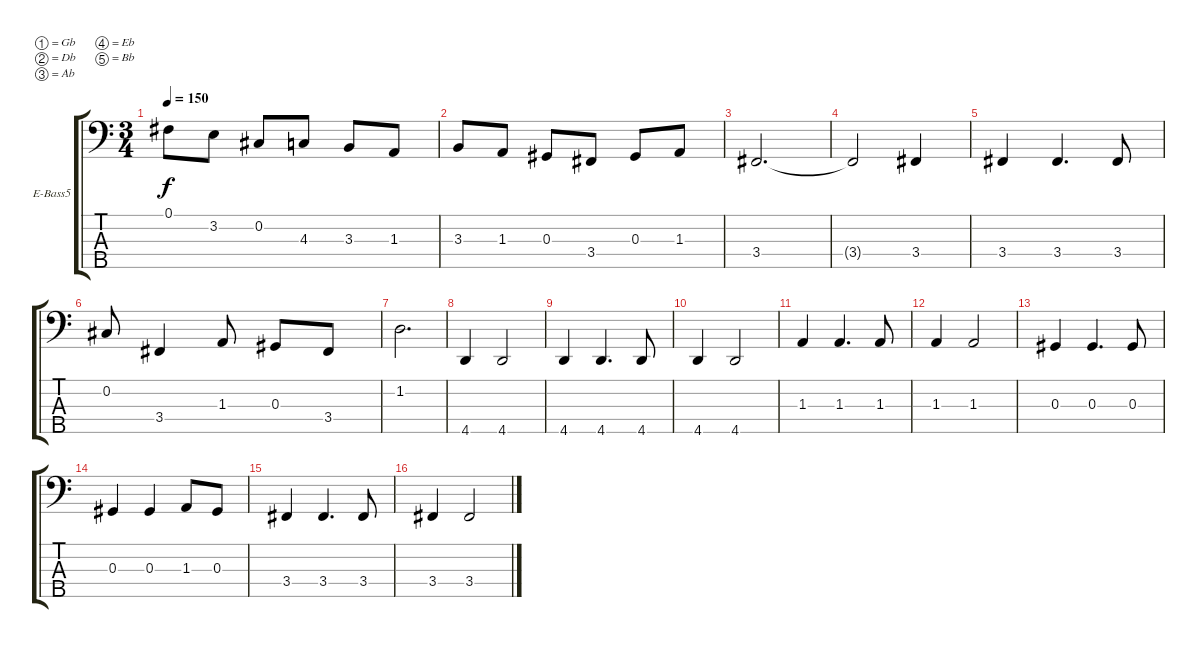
\defaultSystemsLayout 4
\bracketExtendMode groupsimilarinstruments
\firstSystemTrackNameOrientation horizontal
\otherSystemsTrackNameOrientation horizontal
\track ("Brian" "E-Bass5") {instrument electricbassfinger}
\staff {score tabs}
\tuning (Gb2 Db2 Ab1 Eb1 Bb0)
\ts (3 4)
\tempo 150
\clef f4
\scale
0.333333
\ks c
0.1.8{dy f} 3.2.8 0.2.8 4.3.8 3.3.8 1.3.8 |
3.3.8 1.3.8 0.3.8 3.4.8 0.3.8 1.3.8 |
3.4.2{d} |
3.4{t}.2 3.4.4 |
3.4.4 3.4.4{d} 3.4.8 |
0.2.8 3.4.4 1.3.8 0.3.8 3.4.8 |
1.2.2{d} |
4.5.4 4.5.2 |
4.5.4 4.5.4{d} 4.5.8 |
4.5.4 4.5.2 |
1.3.4 1.3.4{d} 1.3.8 |
1.3.4 1.3.2 |
0.3.4 0.3.4{d} 0.3.8 |
0.3.4 0.3.4 1.3.8 0.3.8 |
3.4.4 3.4.4{d} 3.4.8 |
3.4.4 3.4.2
